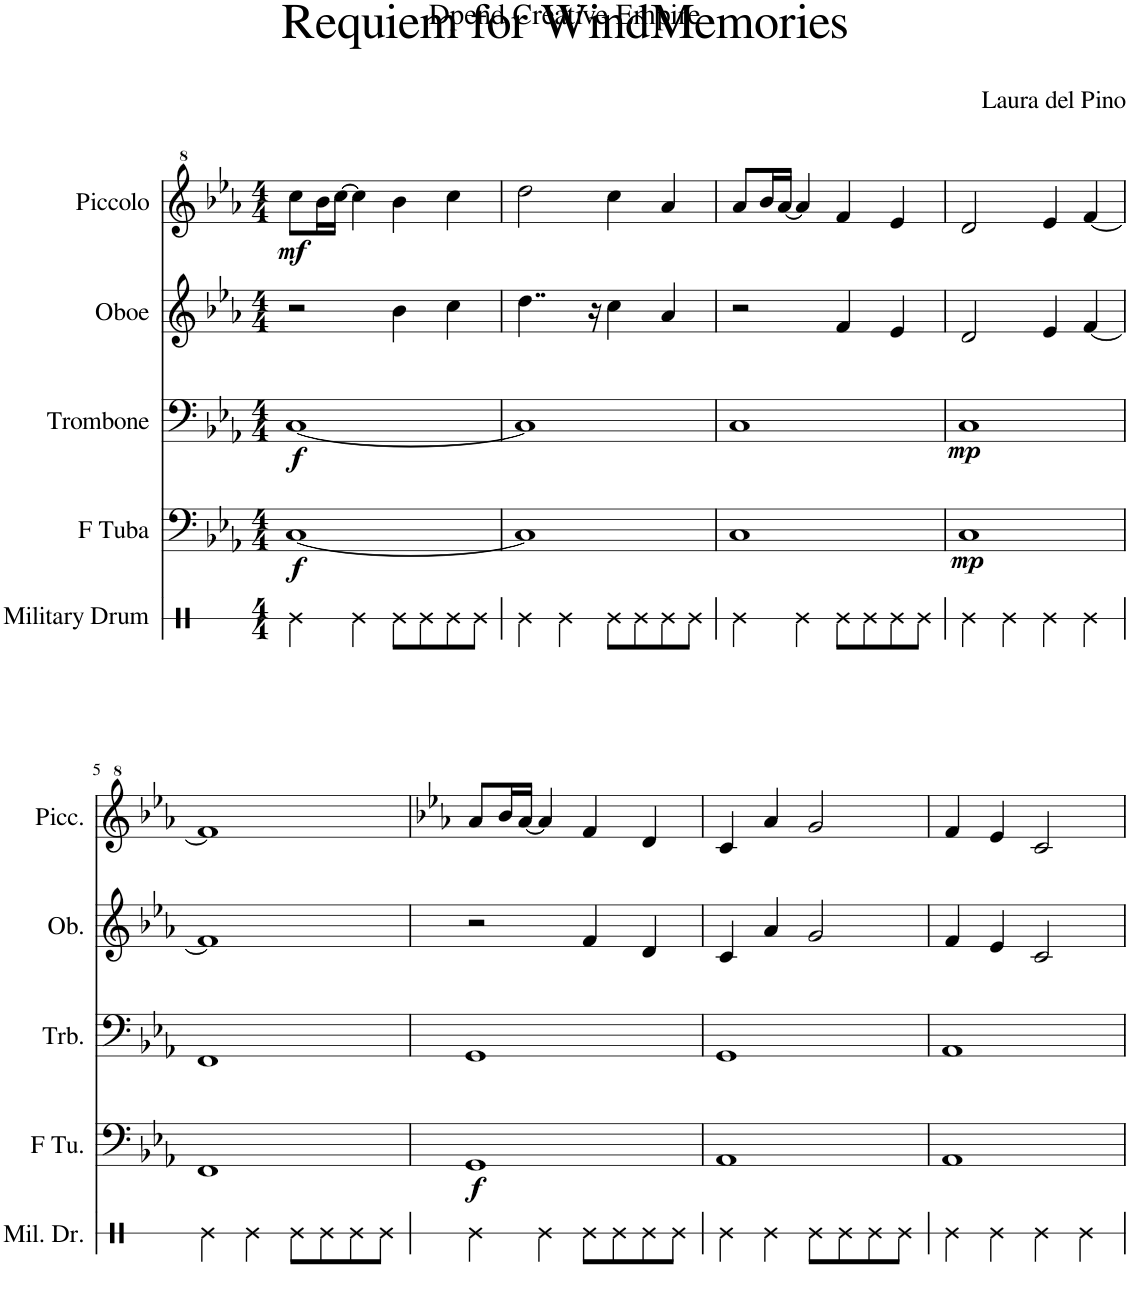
**kern	**kern	**dynam	**kern	**dynam	**kern	**kern	**dynam
*part5	*part4	*part4	*part3	*part3	*part2	*part1	*part1
*staff5	*staff4	*staff4	*staff3	*staff3	*staff2	*staff1	*staff1
*I"Military Drum	*I"F Tuba	*	*I"Trombone	*	*I"Oboe	*I"Piccolo	*
*I'Mil. Dr.	*I'F Tu.	*	*I'Trb.	*	*I'Ob.	*I'Picc.	*
*stria1	*	*	*	*	*	*	*
*clefX	*clefF4	*	*clefF4	*	*clefG2	*clefG^2	*
*	*	*	*	*	*	*Trd-7c-12	*
*k[]	*k[b-e-a-]	*	*k[b-e-a-]	*	*k[b-e-a-]	*k[b-e-a-]	*
*M4/4	*M4/4	*	*M4/4	*	*M4/4	*M4/4	*
=1	=1	=1	=1	=1	=1	=1	=1
!	!	!LO:DY:b	!	!LO:DY:b	!	!	!LO:DY:b
4Re\	[1C	f	[1C	f	2r	8ccc\L	mf
.	.	.	.	.	.	16bb-\L	.
.	.	.	.	.	.	[16ccc\JJ	.
4Re\	.	.	.	.	.	4ccc\]	.
8Re\L	.	.	.	.	4b-\	4bb-\	.
8Re\	.	.	.	.	.	.	.
8Re\	.	.	.	.	4cc\	4ccc\	.
8Re\J	.	.	.	.	.	.	.
=2	=2	=2	=2	=2	=2	=2	=2
4Re\	1C]	.	1C]	.	4..dd\	2ddd\	.
4Re\	.	.	.	.	.	.	.
.	.	.	.	.	16r	.	.
8Re\L	.	.	.	.	4cc\	4ccc\	.
8Re\	.	.	.	.	.	.	.
8Re\	.	.	.	.	4a-/	4aa-/	.
8Re\J	.	.	.	.	.	.	.
=3	=3	=3	=3	=3	=3	=3	=3
4Re\	1C	.	1C	.	2r	8aa-/L	.
.	.	.	.	.	.	16bb-/L	.
.	.	.	.	.	.	[16aa-/JJ	.
4Re\	.	.	.	.	.	4aa-/]	.
8Re\L	.	.	.	.	4f/	4ff/	.
8Re\	.	.	.	.	.	.	.
8Re\	.	.	.	.	4e-/	4ee-/	.
8Re\J	.	.	.	.	.	.	.
=4	=4	=4	=4	=4	=4	=4	=4
!	!	!LO:DY:b	!	!LO:DY:b	!	!	!
4Re\	1C	mp	1C	mp	2d/	2dd/	.
4Re\	.	.	.	.	.	.	.
4Re\	.	.	.	.	4e-/	4ee-/	.
4Re\	.	.	.	.	[4f/	[4ff/	.
!!LO:LB:g=z
=5	=5	=5	=5	=5	=5	=5	=5
4Re\	1FF	.	1FF	.	1f]	1ff]	.
4Re\	.	.	.	.	.	.	.
8Re\L	.	.	.	.	.	.	.
8Re\	.	.	.	.	.	.	.
8Re\	.	.	.	.	.	.	.
8Re\J	.	.	.	.	.	.	.
=6	=6	=6	=6	=6	=6	=6	=6
*	*	*	*	*	*	*k[b-e-a-]	*
!	!	!LO:DY:b	!	!	!	!	!
4Re\	1GG	f	1GG	.	2r	8aa-/L	.
.	.	.	.	.	.	16bb-/L	.
.	.	.	.	.	.	[16aa-/JJ	.
4Re\	.	.	.	.	.	4aa-/]	.
8Re\L	.	.	.	.	4f/	4ff/	.
8Re\	.	.	.	.	.	.	.
8Re\	.	.	.	.	4d/	4dd/	.
8Re\J	.	.	.	.	.	.	.
=7	=7	=7	=7	=7	=7	=7	=7
4Re\	1AA-	.	1GG	.	4c/	4cc/	.
4Re\	.	.	.	.	4a-/	4aa-/	.
8Re\L	.	.	.	.	2g/	2gg/	.
8Re\	.	.	.	.	.	.	.
8Re\	.	.	.	.	.	.	.
8Re\J	.	.	.	.	.	.	.
=8	=8	=8	=8	=8	=8	=8	=8
4Re\	1AA-	.	1AA-	.	4f/	4ff/	.
4Re\	.	.	.	.	4e-/	4ee-/	.
4Re\	.	.	.	.	2c/	2cc/	.
4Re\	.	.	.	.	.	.	.
=	=	=	=	=	=	=	=
*-	*-	*-	*-	*-	*-	*-	*-
